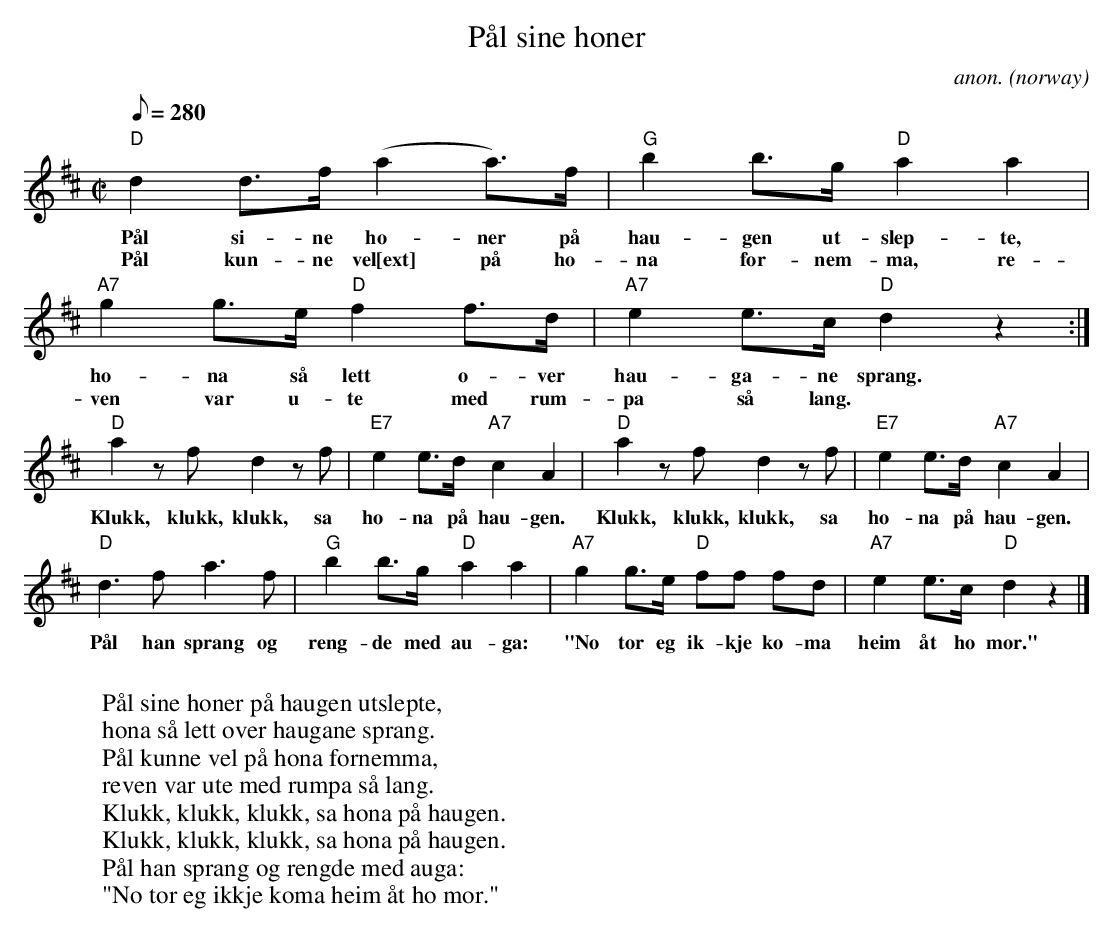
X:1
T:P\aal sine h\oner
O:norway
C:anon.
M:C|
L:1/8
Q:280
K:D
"D"d2d>f(a2a>)f|"G"b2b>g"D"a2a2|"A7"g2g>e"D"f2f>d|"A7"e2e>c"D"d2z2:|
w:P\aal si-ne h\o-ner p\aa hau-gen ut-slep-te, h\o-na s\aa lett o-ver hau-ga-ne sprang.
w:P\aal kun-ne vel[ext] p\aa h\o-na for-nem-ma, re-ven var u-te med rum-pa s\aa lang.
"D"a2zfd2zf|"E7"e2e>d"A7"c2A2|"D"a2zfd2zf|"E7"e2e>d"A7"c2A2|
w:Klukk, klukk, klukk, sa h\o-na p\aa hau-gen. Klukk, klukk, klukk, sa h\o-na p\aa hau-gen.
"D"d3fa3f|"G"b2b>g"D"a2a2|"A7"g2g>e "D"ff fd|"A7"e2e>c"D"d2z2|]
w:P\aal han sprang og reng-de med au-ga: "No t\or eg ik-kje ko-ma heim \aat ho mor."
W:
W:P\aal sine h\oner p\aa haugen utslepte,
W:h\ona s\aa lett over haugane sprang.
W:P\aal kunne vel p\aa h\ona fornemma,
W:reven var ute med rumpa s\aa lang.
W:Klukk, klukk, klukk, sa h\ona p\aa haugen.
W:Klukk, klukk, klukk, sa h\ona p\aa haugen.
W:P\aal han sprang og rengde med auga:
W:"No t\or eg ikkje koma heim \aat ho mor."
